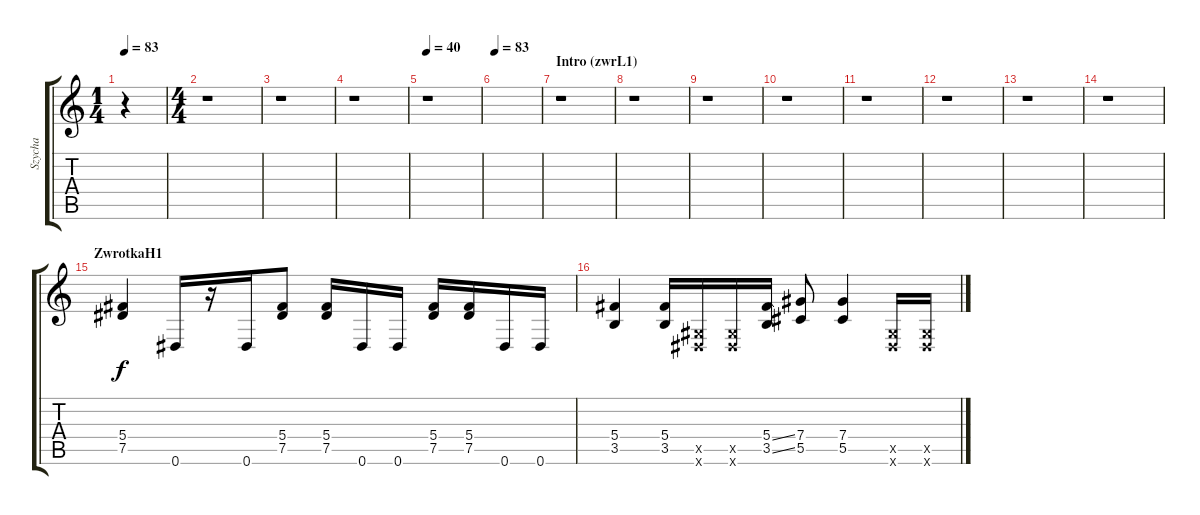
\track ("Szycha" "Szycha") {instrument overdrivenguitar}
\staff {score tabs}
\tuning (Eb4 Bb3 Gb3 Db3 Ab2 Eb2) {hide}
\ts (1 4)
\tempo 83
\tempo 60
\tempo 83
\clef g2
\ks c
r.4{dy f instrument overdrivenguitar} |
\ts (4 4)
r.1 |
r.1 |
r.1 |
\tempo 40
r.1 |
\tempo 83
|
\section ("" "Intro (zwrL1)")
r.1 |
r.1 |
r.1 |
r.1 |
r.1 |
r.1 |
r.1 |
r.1 |
\section ("" "ZwrotkaH1")
(5.4 7.5).4 0.6.16 r.16 0.6.16 (5.4 7.5).8 (5.4 7.5).16 0.6.16 0.6.16 (5.4 7.5).16 (5.4 7.5).16 0.6.16 0.6.16 |
(5.4 3.5).4 (5.4 3.5).16 (0.5{x} 0.6{x}).16 (0.5{x} 0.6{x}).16 (5.4{ss} 3.5{ss}).16 (7.4 5.5).8 (7.4 5.5).4 (0.5{x} 0.6{x}).16 (0.5{x} 0.6{x}).16
